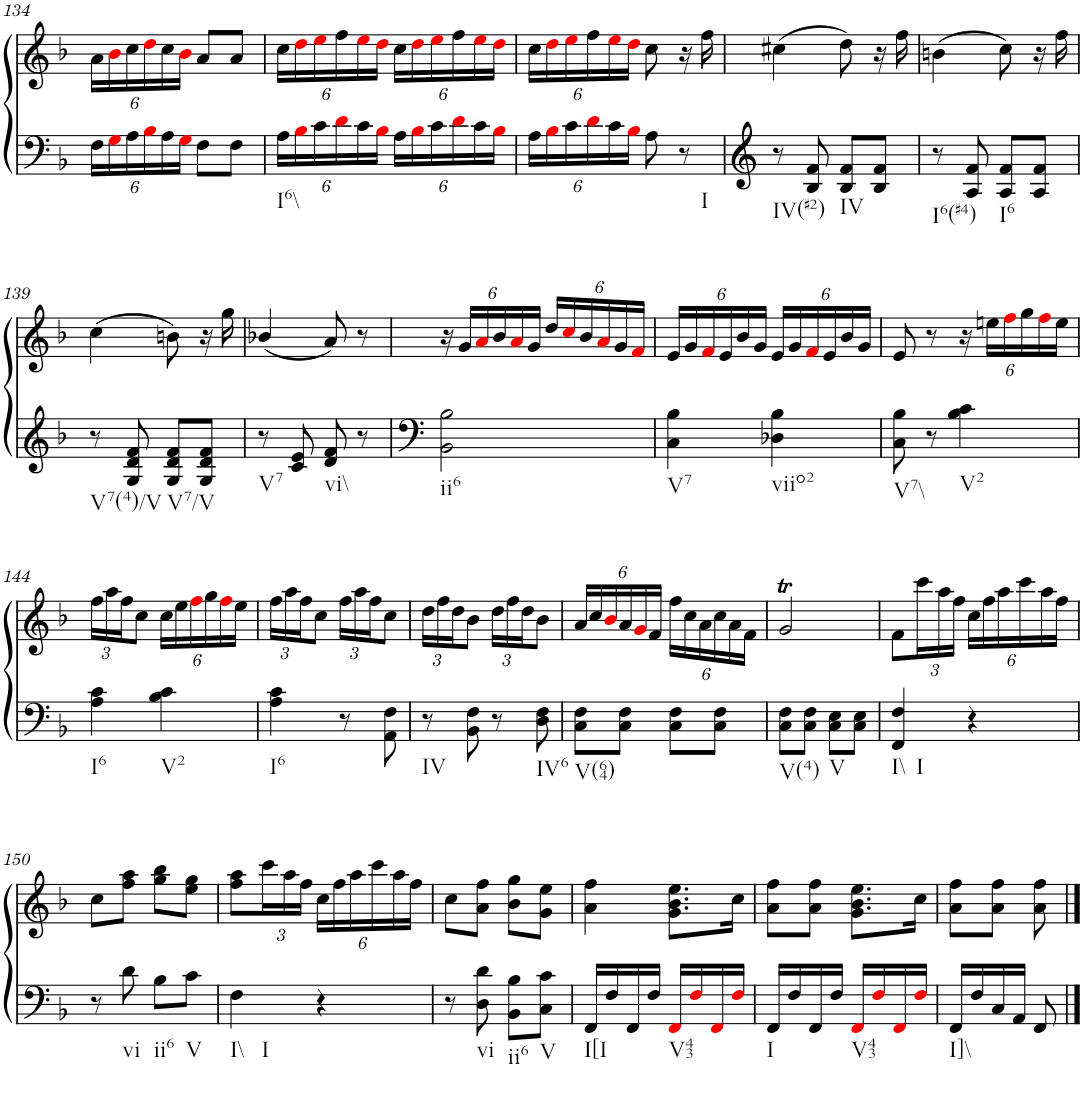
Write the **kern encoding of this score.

**kern	**kern
*part1	*part1
*staff2	*staff1
*I"Piano	*
*I'Pno.	*
!!LO:PB:g=z
*clefG2	*clefG2
*k[b-]	*k[b-]
*F:	*F:
*M2/4	*M2/4
*Xbrackettup	*Xbrackettup
=134	=134
24F\LL	24a\LL
24Gi\	24b-i\
24A\	24cc\
24B-i\	24ddi\
24A\	24cc\
24Gi\JJ	24b-i\JJ
8F\L	8a/L
8F\J	8a/J
=135	=135
!LO:TX:b:t=I6\\	!
24A\LL	24cc\LL
24B-i\	24ddi\
24c\	24eei\
24di\	24ff\
24c\	24eei\
24B-i\JJ	24ddi\JJ
24A\LL	24cc\LL
24B-i\	24ddi\
24c\	24eei\
24di\	24ff\
24c\	24eei\
24B-i\JJ	24ddi\JJ
=136	=136
24A\LL	24cc\LL
24B-i\	24ddi\
24c\	24eei\
24di\	24ff\
24c\	24eei\
24B-i\JJ	24ddi\JJ
8A\	8cc\
!LO:TX:b:t=I	!
8r	16r
.	16ff\
=137	=137
!LO:TX:b:t=IV(#2)	!
8r	(4cc#X\
8B-/ 8f/	.
!LO:TX:b:t=IV	!
8B-/ 8f/L	8dd\)
8B-/ 8f/J	16r
.	16ff\
=138	=138
!LO:TX:b:t=I6(#4)	!
8r	(4bn\
8A/ 8f/	.
!LO:TX:b:t=I6	!
8A/ 8f/L	8cc\)
8A/ 8f/J	16r
.	16ff\
!!LO:LB:g=z
=139	=139
!LO:TX:b:t=V7(4)/V	!
8r	(4cc\
8G/ 8d/ 8f/	.
!LO:TX:b:t=V7/V	!
8G/ 8d/ 8f/L	8bn\)
8G/ 8d/ 8f/J	16r
.	16gg\
=140	=140
!LO:TX:b:t=V7	!
8r	(4b-X/
8c/ 8e/	.
!LO:TX:b:t=vi\\	!
8d/ 8f/	8a/)
8r	8r
=141	=141
!LO:TX:b:t=ii6	!
2BB-\ 2B-\	24r
.	24g/LL
.	24ai/
.	24b-/
.	24ai/
.	24g/JJ
.	24dd/LL
.	24cci/
.	24b-/
.	24ai/
.	24g/
.	24fi/JJ
=142	=142
!LO:TX:b:t=V7	!
4C\ 4B-\	24e/LL
.	24g/
.	24fi/
.	24e/
.	24b-/
.	24g/JJ
!LO:TX:b:t=viio2	!
4D-X\ 4B-\	24e/LL
.	24g/
.	24fi/
.	24e/
.	24b-/
.	24g/JJ
=143	=143
!LO:TX:b:t=V7\\	!
8C\ 8B-\	8e/
8r	8r
!LO:TX:b:t=V2	!
4B-\ 4c\	24r
.	24een\LL
.	24ffi\
.	24gg\
.	24ffi\
.	24ee\JJ
!!LO:LB:g=z
=144	=144
!LO:TX:b:t=I6	!
4A\ 4c\	24ff\LL
.	24aa\
.	24ff\J
.	8cc\J
!LO:TX:b:t=V2	!
4B-\ 4c\	24cc\LL
.	24ee\
.	24ffi\
.	24gg\
.	24ffi\
.	24ee\JJ
=145	=145
!LO:TX:b:t=I6	!
4A\ 4c\	24ff\LL
.	24aa\
.	24ff\J
.	8cc\J
8r	24ff\LL
.	24aa\
.	24ff\J
8AA\ 8F\	8cc\J
=146	=146
!LO:TX:b:t=IV	!
8r	24dd\LL
.	24ff\
.	24dd\J
8BB-\ 8F\	8b-\J
8r	24dd\LL
.	24ff\
.	24dd\J
!LO:TX:b:t=IV6	!
8D\ 8F\	8b-\J
=147	=147
!LO:TX:b:t=V(64)	!
8C\ 8F\L	24a/LL
.	24cc/
.	24b-i/
8C\ 8F\J	24a/
.	24gi/
.	24f/JJ
8C\ 8F\L	24ff\LL
.	24cc\
.	24a\
8C\ 8F\J	24cc\
.	24a\
.	24f\JJ
=148	=148
!LO:TX:b:t=V(4)	!
8C\ 8F\L	2gT/
8C\ 8F\J	.
!LO:TX:b:t=V	!
8C\ 8E\L	.
8C\ 8E\J	.
=149	=149
!LO:TX:b:t=I\\	!
!LO:TX:b:t=I	!
4FF/ 4F/	8f\L
.	24ccc\L
.	24aa\
.	24ff\JJ
4r	24cc\LL
.	24ff\
.	24aa\
.	24ccc\
.	24aa\
.	24ff\JJ
!!LO:LB:g=z
=150	=150
8r	8cc\L
!LO:TX:b:t=vi	!
8d\	8ff\ 8aa\J
!LO:TX:b:t=ii6	!
8B-\L	8gg\ 8bb-\L
!LO:TX:b:t=V	!
8c\J	8ee\ 8gg\J
=151	=151
!LO:TX:b:t=I\\	!
!LO:TX:b:t=I	!
4F\	8ff\ 8aa\L
.	24ccc\L
.	24aa\
.	24ff\JJ
4r	24cc\LL
.	24ff\
.	24aa\
.	24ccc\
.	24aa\
.	24ff\JJ
=152	=152
8r	8cc\L
!LO:TX:b:t=vi	!
8D\ 8d\	8a\ 8ff\J
!LO:TX:b:t=ii6	!
8BB-\ 8B-\L	8b-\ 8gg\L
!LO:TX:b:t=V	!
8C\ 8c\J	8g\ 8ee\J
=153	=153
!LO:TX:b:t=I[I	!
16FF/LL	4a\ 4ff\
16F/	.
16FF/	.
16F/JJ	.
!LO:TX:b:t=V43	!
16FFi/LL	8.g\ 8.b-\ 8.ee\L
16Fi/	.
16FFi/	.
16Fi/JJ	16cc\Jk
=154	=154
!LO:TX:b:t=I	!
16FF/LL	8a\ 8ff\L
16F/	.
16FF/	8a\ 8ff\J
16F/JJ	.
!LO:TX:b:t=V43	!
16FFi/LL	8.g\ 8.b-\ 8.ee\L
16Fi/	.
16FFi/	.
16Fi/JJ	16cc\Jk
=155	=155
!LO:TX:b:t=I]\\	!
16FF/LL	8a\ 8ff\L
16F/	.
16C/	8a\ 8ff\J
16AA/JJ	.
8FF/	8a\ 8ff\
==	==
*-	*-
